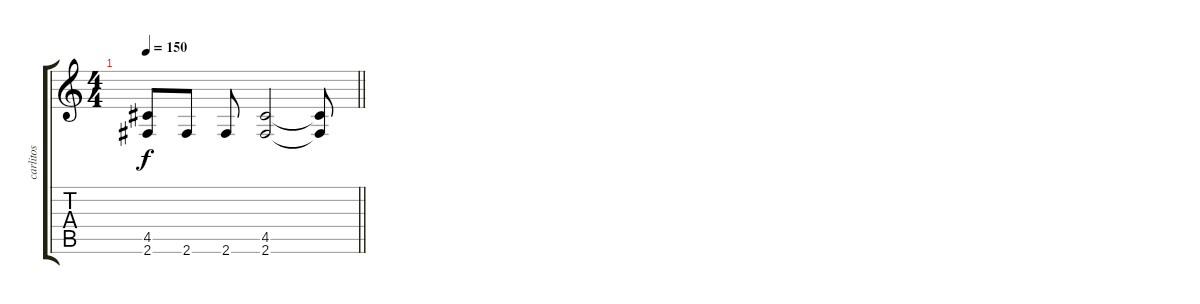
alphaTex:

\track ("carlitos" "carlitos") {instrument overdrivenguitar}
\staff {score tabs}
\tuning (E4 B3 G3 D3 A2 E2) {hide}
\ts (4 4)
\tempo 150
\clef g2
\barLineRight lightlight
\ks c
(4.5 2.6).8{dy f} 2.6.8 2.6.8 (4.5 2.6).2 (4.5{t} 2.6{t}).8
